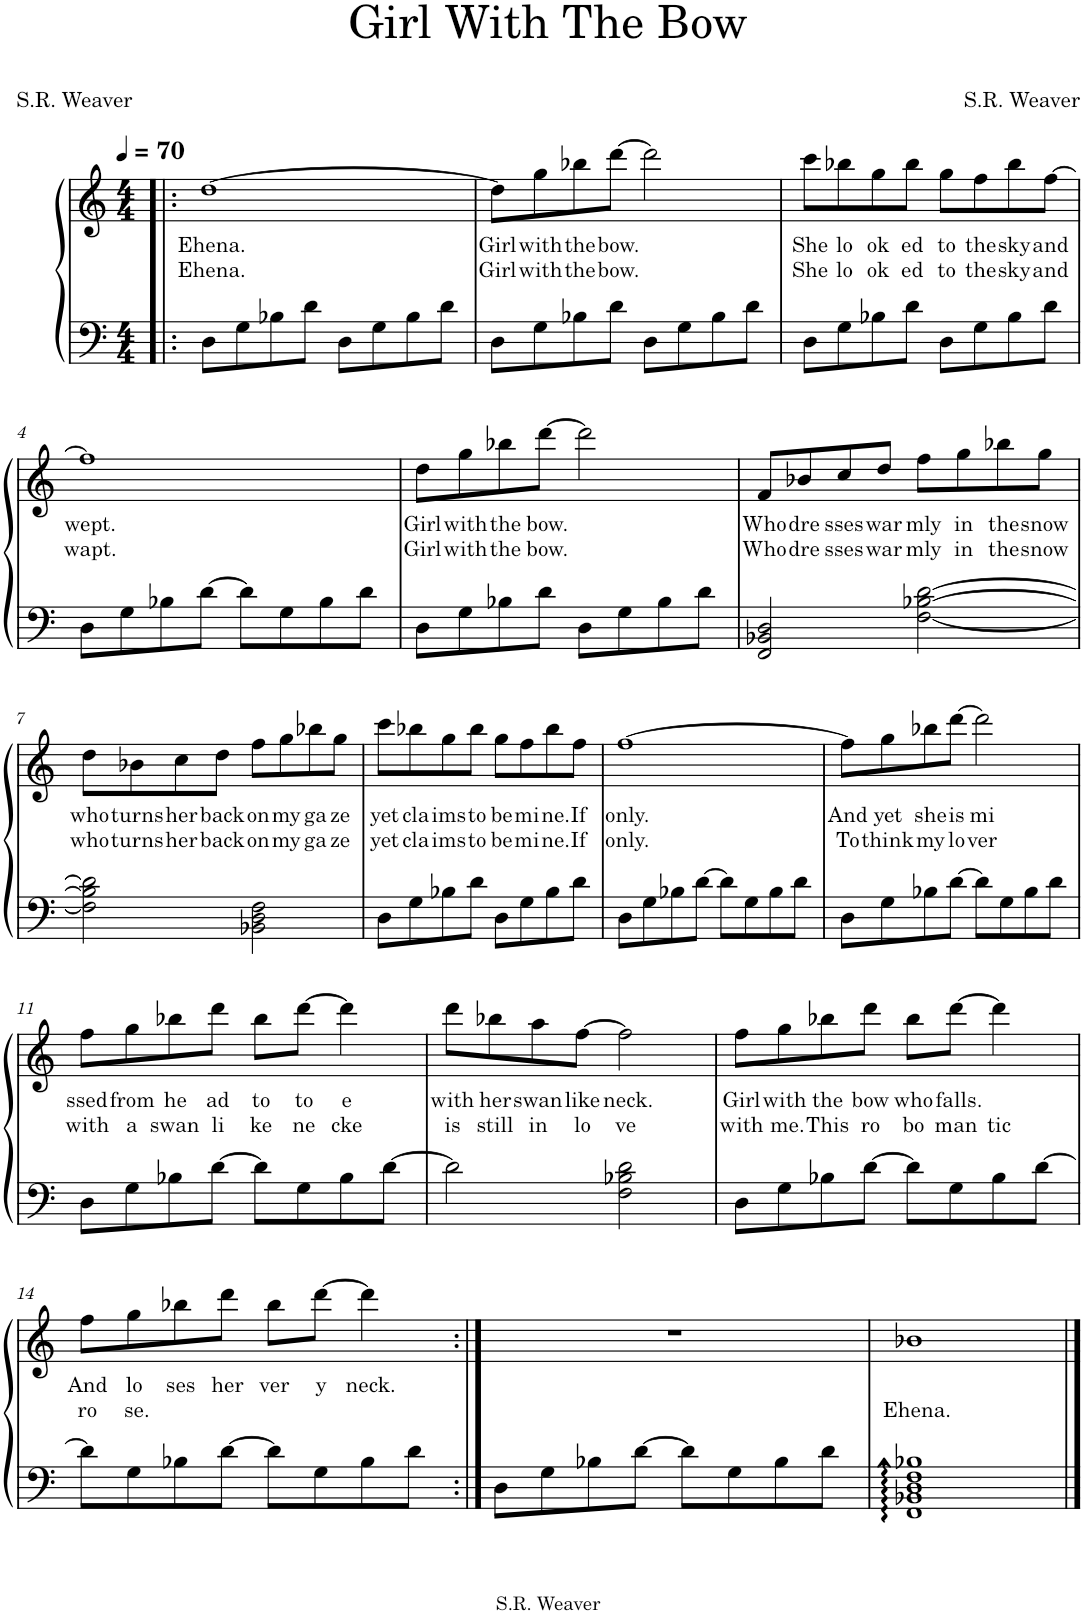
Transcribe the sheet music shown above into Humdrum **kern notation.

**kern	**kern	**text	**text
*part1	*part1	*part1	*part1
*staff2	*staff1	*staff1	*staff1
*I"Piano	*	*	*
*I'Pno.	*	*	*
*clefF4	*clefG2	*	*
*k[]	*k[]	*	*
*M4/4	*M4/4	*	*
*MM70	*MM70	*	*
=1!|:	=1!|:	=1!|:	=1!|:
!	!	!LO:LY:b	!LO:LY:b
8D\L	[1dd	Ehena.	Ehena.
8G\	.	.	.
8B-X\	.	.	.
8d\J	.	.	.
8D\L	.	.	.
8G\	.	.	.
8B-\	.	.	.
8d\J	.	.	.
=2	=2	=2	=2
!	!	!LO:LY:b	!LO:LY:b
8D\L	8dd\L]	Girl	Girl
!	!	!LO:LY:b	!LO:LY:b
8G\	8gg\	with	with
!	!	!LO:LY:b	!LO:LY:b
8B-X\	8bb-X\	the	the
!	!	!LO:LY:b	!LO:LY:b
8d\J	[8ddd\J	bow.	bow.
8D\L	2ddd\]	.	.
8G\	.	.	.
8B-\	.	.	.
8d\J	.	.	.
=3	=3	=3	=3
!	!	!LO:LY:b	!LO:LY:b
8D\L	8ccc\L	She	She
!	!	!LO:LY:b	!LO:LY:b
8G\	8bb-X\	lo	lo
!	!	!LO:LY:b	!LO:LY:b
8B-X\	8gg\	ok	ok
!	!	!LO:LY:b	!LO:LY:b
8d\J	8bb-\J	ed	ed
!	!	!LO:LY:b	!LO:LY:b
8D\L	8gg\L	to	to
!	!	!LO:LY:b	!LO:LY:b
8G\	8ff\	the	the
!	!	!LO:LY:b	!LO:LY:b
8B-\	8bb-\	sky	sky
!	!	!LO:LY:b	!LO:LY:b
8d\J	[8ff\J	and	and
!!LO:LB:g=z
=4	=4	=4	=4
!	!	!LO:LY:b	!LO:LY:b
8D\L	1ff]	wept.	wapt.
8G\	.	.	.
8B-X\	.	.	.
[8d\J	.	.	.
8d\L]	.	.	.
8G\	.	.	.
8B-\	.	.	.
8d\J	.	.	.
=5	=5	=5	=5
!	!	!LO:LY:b	!LO:LY:b
8D\L	8dd\L	Girl	Girl
!	!	!LO:LY:b	!LO:LY:b
8G\	8gg\	with	with
!	!	!LO:LY:b	!LO:LY:b
8B-X\	8bb-X\	the	the
!	!	!LO:LY:b	!LO:LY:b
8d\J	[8ddd\J	bow.	bow.
8D\L	2ddd\]	.	.
8G\	.	.	.
8B-\	.	.	.
8d\J	.	.	.
=6	=6	=6	=6
!	!	!LO:LY:b	!LO:LY:b
2FF/ 2BB-X/ 2D/	8f/L	Who	Who
!	!	!LO:LY:b	!LO:LY:b
.	8b-X/	dre	dre
!	!	!LO:LY:b	!LO:LY:b
.	8cc/	sses	sses
!	!	!LO:LY:b	!LO:LY:b
.	8dd/J	war	war
!	!	!LO:LY:b	!LO:LY:b
[2F\ [2B-X\ [2d\	8ff\L	mly	mly
!	!	!LO:LY:b	!LO:LY:b
.	8gg\	in	in
!	!	!LO:LY:b	!LO:LY:b
.	8bb-X\	the	the
!	!	!LO:LY:b	!LO:LY:b
.	8gg\J	snow	snow
!!LO:LB:g=z
=7	=7	=7	=7
!	!	!LO:LY:b	!LO:LY:b
2F\] 2B-\] 2d\]	8dd\L	who	who
!	!	!LO:LY:b	!LO:LY:b
.	8b-X\	turns	turns
!	!	!LO:LY:b	!LO:LY:b
.	8cc\	her	her
!	!	!LO:LY:b	!LO:LY:b
.	8dd\J	back	back
!	!	!LO:LY:b	!LO:LY:b
2BB-X\ 2D\ 2F\	8ff\L	on	on
!	!	!LO:LY:b	!LO:LY:b
.	8gg\	my	my
!	!	!LO:LY:b	!LO:LY:b
.	8bb-X\	ga	ga
!	!	!LO:LY:b	!LO:LY:b
.	8gg\J	ze	ze
=8	=8	=8	=8
!	!	!LO:LY:b	!LO:LY:b
8D\L	8ccc\L	yet	yet
!	!	!LO:LY:b	!LO:LY:b
8G\	8bb-X\	cla	cla
!	!	!LO:LY:b	!LO:LY:b
8B-X\	8gg\	ims	ims
!	!	!LO:LY:b	!LO:LY:b
8d\J	8bb-\J	to	to
!	!	!LO:LY:b	!LO:LY:b
8D\L	8gg\L	be	be
!	!	!LO:LY:b	!LO:LY:b
8G\	8ff\	mi	mi
!	!	!LO:LY:b	!LO:LY:b
8B-\	8bb-\	ne.	ne.
!	!	!LO:LY:b	!LO:LY:b
8d\J	8ff\J	If	If
=9	=9	=9	=9
!	!	!LO:LY:b	!LO:LY:b
8D\L	[1ff	only.	only.
8G\	.	.	.
8B-X\	.	.	.
[8d\J	.	.	.
8d\L]	.	.	.
8G\	.	.	.
8B-\	.	.	.
8d\J	.	.	.
=10	=10	=10	=10
!	!	!LO:LY:b	!LO:LY:b
8D\L	8ff\L]	And	To
!	!	!LO:LY:b	!LO:LY:b
8G\	8gg\	yet	think
!	!	!LO:LY:b	!LO:LY:b
8B-X\	8bb-X\	she	my
!	!	!LO:LY:b	!LO:LY:b
[8d\J	[8ddd\J	is	lo
!	!	!LO:LY:b	!LO:LY:b
8d\L]	2ddd\]	mi	ver
8G\	.	.	.
8B-\	.	.	.
8d\J	.	.	.
!!LO:LB:g=z
=11	=11	=11	=11
!	!	!LO:LY:b	!LO:LY:b
8D\L	8ff\L	ssed	with
!	!	!LO:LY:b	!LO:LY:b
8G\	8gg\	from	a
!	!	!LO:LY:b	!LO:LY:b
8B-X\	8bb-X\	he	swan
!	!	!LO:LY:b	!LO:LY:b
[8d\J	8ddd\J	ad	li
!	!	!LO:LY:b	!LO:LY:b
8d\L]	8bb-\L	to	ke
!	!	!LO:LY:b	!LO:LY:b
8G\	[8ddd\J	to	ne
!	!	!LO:LY:b	!LO:LY:b
8B-\	4ddd\]	e	cke
[8d\J	.	.	.
=12	=12	=12	=12
!	!	!LO:LY:b	!LO:LY:b
2d\]	8ddd\L	with	is
!	!	!LO:LY:b	!LO:LY:b
.	8bb-X\	her	still
!	!	!LO:LY:b	!LO:LY:b
.	8aa\	swan	in
!	!	!LO:LY:b	!LO:LY:b
.	[8ff\J	like	lo
!	!	!LO:LY:b	!LO:LY:b
2F\ 2B-X\ 2d\	2ff\]	neck.	ve
=13	=13	=13	=13
!	!	!LO:LY:b	!LO:LY:b
8D\L	8ff\L	Girl	with
!	!	!LO:LY:b	!LO:LY:b
8G\	8gg\	with	me.
!	!	!LO:LY:b	!LO:LY:b
8B-X\	8bb-X\	the	This
!	!	!LO:LY:b	!LO:LY:b
[8d\J	8ddd\J	bow	ro
!	!	!LO:LY:b	!LO:LY:b
8d\L]	8bb-\L	who	bo
!	!	!LO:LY:b	!LO:LY:b
8G\	[8ddd\J	falls.	man
!	!	!	!LO:LY:b
8B-\	4ddd\]	.	tic
[8d\J	.	.	.
!!LO:LB:g=z
=14	=14	=14	=14
!	!	!LO:LY:b	!LO:LY:b
8d\L]	8ff\L	And	ro
!	!	!LO:LY:b	!LO:LY:b
8G\	8gg\	lo	se.
!	!	!LO:LY:b	!
8B-X\	8bb-X\	ses	.
!	!	!LO:LY:b	!
[8d\J	8ddd\J	her	.
!	!	!LO:LY:b	!
8d\L]	8bb-\L	ver	.
!	!	!LO:LY:b	!
8G\	[8ddd\J	y	.
!	!	!LO:LY:b	!
8B-\	4ddd\]	neck.	.
8d\J	.	.	.
=15:|!	=15:|!	=15:|!	=15:|!
8D\L	1r	.	.
8G\	.	.	.
8B-X\	.	.	.
[8d\J	.	.	.
8d\L]	.	.	.
8G\	.	.	.
8B-\	.	.	.
8d\J	.	.	.
=16	=16	=16	=16
!	!	!	!LO:LY:b
1FF: 1BB-X: 1D: 1F: 1B-X:	1b-X	.	Ehena.
==	==	==	==
*-	*-	*-	*-
